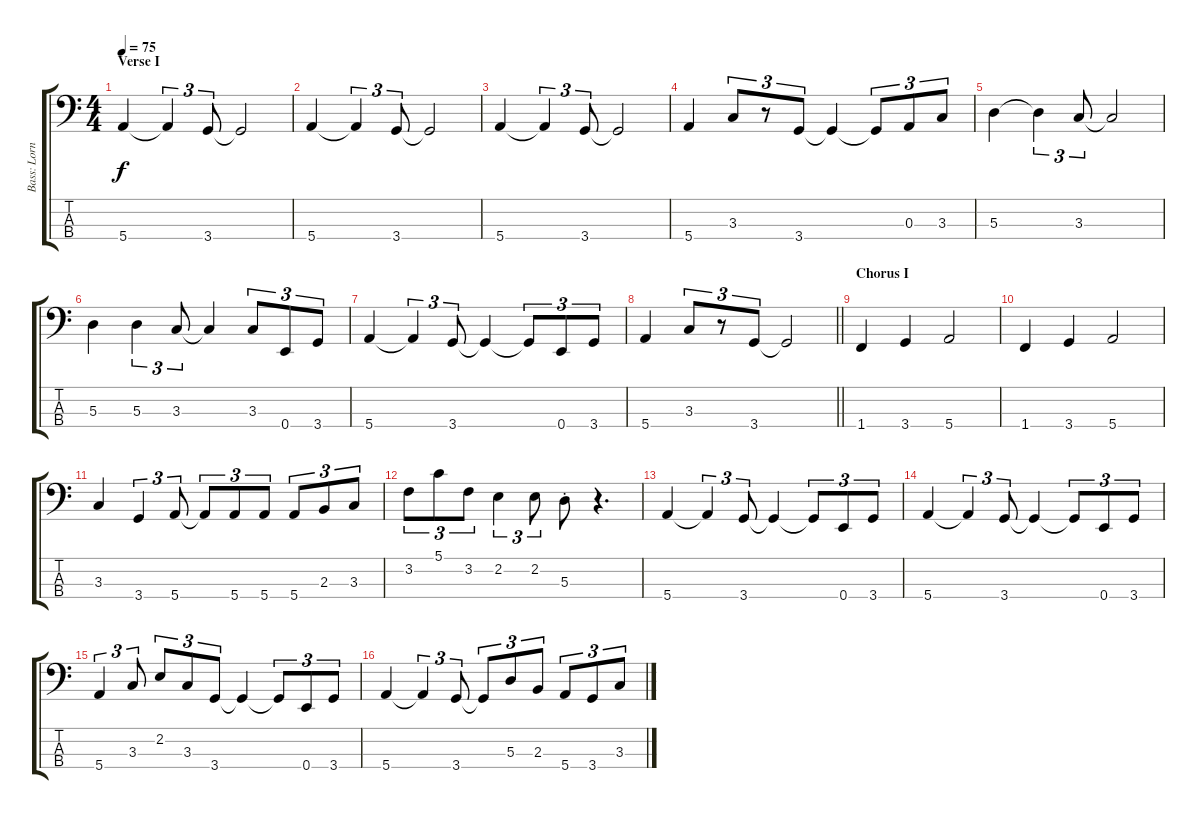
\track ("Bass: Lorne" "Bass: Lorn") {instrument electricbassfinger}
\staff {score tabs}
\tuning (G2 D2 A1 E1) {hide}
\ts (4 4)
\section ("" "Verse I")
\tempo 75
\clef f4
\ks c
5.4.4{dy f} 5.4{t}.4{tu (3 2)} 3.4.8{tu (3 2)} 3.4{t}.2 |
5.4.4 5.4{t}.4{tu (3 2)} 3.4.8{tu (3 2)} 3.4{t}.2 |
5.4.4 5.4{t}.4{tu (3 2)} 3.4.8{tu (3 2)} 3.4{t}.2 |
5.4.4 3.3.8{tu (3 2)} r.8{tu (3 2)} 3.4.8{tu (3 2)} 3.4{t}.4 3.4{t}.8{tu (3 2)} 0.3.8{tu (3 2)} 3.3.8{tu (3 2)} |
5.3.4 5.3{t}.4{tu (3 2)} 3.3.8{tu (3 2)} 3.3{t}.2 |
5.3.4 5.3.4{tu (3 2)} 3.3.8{tu (3 2)} 3.3{t}.4 3.3.8{tu (3 2)} 0.4.8{tu (3 2)} 3.4.8{tu (3 2)} |
5.4.4 5.4{t}.4{tu (3 2)} 3.4.8{tu (3 2)} 3.4{t}.4 3.4{t}.8{tu (3 2)} 0.4.8{tu (3 2)} 3.4.8{tu (3 2)} |
\barLineRight lightlight
5.4.4 3.3.8{tu (3 2)} r.8{tu (3 2)} 3.4.8{tu (3 2)} 3.4{t}.2 |
\section ("" "Chorus I")
1.4.4 3.4.4 5.4.2 |
1.4.4 3.4.4 5.4.2 |
3.3.4 3.4.4{tu (3 2)} 5.4.8{tu (3 2)} 5.4{t}.8{tu (3 2)} 5.4.8{tu (3 2)} 5.4.8{tu (3 2)} 5.4.8{tu (3 2)} 2.3.8{tu (3 2)} 3.3.8{tu (3 2)} |
3.2.8{tu (3 2)} 5.1.8{tu (3 2)} 3.2.8{tu (3 2)} 2.2.4{tu (3 2)} 2.2.8{tu (3 2)} 5.3{st}.8 r.4{d} |
5.4.4 5.4{t}.4{tu (3 2)} 3.4.8{tu (3 2)} 3.4{t}.4 3.4{t}.8{tu (3 2)} 0.4.8{tu (3 2)} 3.4.8{tu (3 2)} |
5.4.4 5.4{t}.4{tu (3 2)} 3.4.8{tu (3 2)} 3.4{t}.4 3.4{t}.8{tu (3 2)} 0.4.8{tu (3 2)} 3.4.8{tu (3 2)} |
5.4.4{tu (3 2)} 3.3.8{tu (3 2)} 2.2.8{tu (3 2)} 3.3.8{tu (3 2)} 3.4.8{tu (3 2)} 3.4{t}.4 3.4{t}.8{tu (3 2)} 0.4.8{tu (3 2)} 3.4.8{tu (3 2)} |
5.4.4 5.4{t}.4{tu (3 2)} 3.4.8{tu (3 2)} 3.4{t}.8{tu (3 2)} 5.3.8{tu (3 2)} 2.3.8{tu (3 2)} 5.4.8{tu (3 2)} 3.4.8{tu (3 2)} 3.3.8{tu (3 2)}
